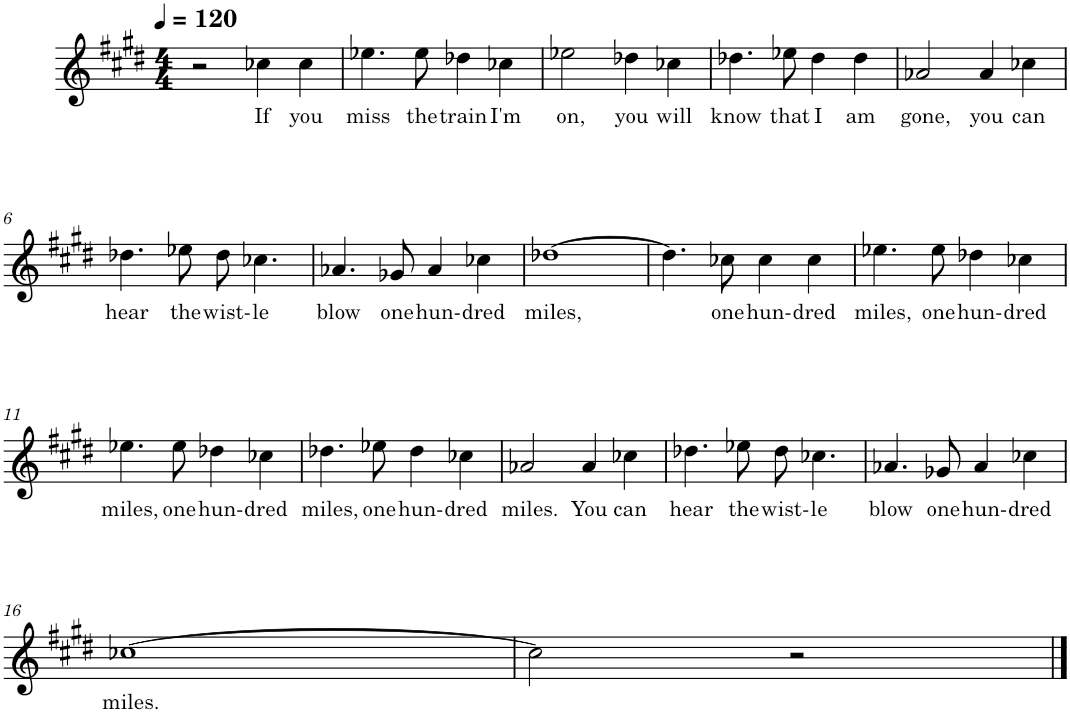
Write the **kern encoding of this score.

**kern	**text
*part1	*part1
*staff1	*staff1
*I"Ukulele	*
*I'Uk.	*
*clefG2	*
*k[f#c#g#d#]	*
*M4/4	*
*MM120	*
=1	=1
2r	.
!	!LO:LY:b
4cc-X\	If
!	!LO:LY:b
4cc-\	you
=2	=2
!	!LO:LY:b
4.ee-X\	miss
!	!LO:LY:b
8ee-\	the
!	!LO:LY:b
4dd-X\	train
!	!LO:LY:b
4cc-X\	I'm
=3	=3
!	!LO:LY:b
2ee-X\	on,
!	!LO:LY:b
4dd-X\	you
!	!LO:LY:b
4cc-X\	will
=4	=4
!	!LO:LY:b
4.dd-X\	know
!	!LO:LY:b
8ee-X\	that
!	!LO:LY:b
4dd-\	I
!	!LO:LY:b
4dd-\	am
=5	=5
!	!LO:LY:b
2a-X/	gone,
!	!LO:LY:b
4a-/	you
!	!LO:LY:b
4cc-X\	can
!!LO:LB:g=z
=6	=6
!	!LO:LY:b
4.dd-X\	hear
!	!LO:LY:b
8ee-X\	the
!	!LO:LY:b
8dd-\	wist-
!	!LO:LY:b
4.cc-X\	le
=7	=7
!	!LO:LY:b
4.a-X/	blow
!	!LO:LY:b
8g-X/	one
!	!LO:LY:b
4a-/	hun-
!	!LO:LY:b
4cc-X\	dred
=8	=8
!	!LO:LY:b
[1dd-X	miles,
=9	=9
4.dd-\]	.
!	!LO:LY:b
8cc-X\	one
!	!LO:LY:b
4cc-\	hun-
!	!LO:LY:b
4cc-\	dred
=10	=10
!	!LO:LY:b
4.ee-X\	miles,
!	!LO:LY:b
8ee-\	one
!	!LO:LY:b
4dd-X\	hun-
!	!LO:LY:b
4cc-X\	dred
!!LO:LB:g=z
=11	=11
!	!LO:LY:b
4.ee-X\	miles,
!	!LO:LY:b
8ee-\	one
!	!LO:LY:b
4dd-X\	hun-
!	!LO:LY:b
4cc-X\	dred
=12	=12
!	!LO:LY:b
4.dd-X\	miles,
!	!LO:LY:b
8ee-X\	one
!	!LO:LY:b
4dd-\	hun-
!	!LO:LY:b
4cc-X\	dred
=13	=13
!	!LO:LY:b
2a-X/	miles.
!	!LO:LY:b
4a-/	You
!	!LO:LY:b
4cc-X\	can
=14	=14
!	!LO:LY:b
4.dd-X\	hear
!	!LO:LY:b
8ee-X\	the
!	!LO:LY:b
8dd-\	wist-
!	!LO:LY:b
4.cc-X\	le
=15	=15
!	!LO:LY:b
4.a-X/	blow
!	!LO:LY:b
8g-X/	one
!	!LO:LY:b
4a-/	hun-
!	!LO:LY:b
4cc-X\	dred
!!LO:LB:g=z
=16	=16
!	!LO:LY:b
[1cc-X	miles.
=17	=17
2cc-\]	.
2r	.
==	==
*-	*-
